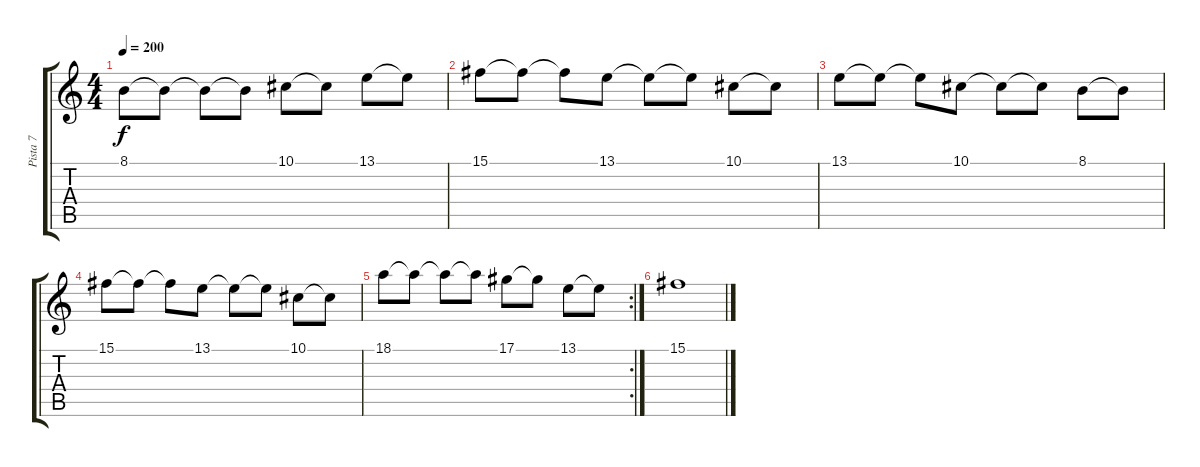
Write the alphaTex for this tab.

\track ("Pista 7" "Pista 7") {instrument lead6voice}
\staff {score tabs}
\tuning (Eb4 Bb3 Gb3 Db3 Ab2 Eb2) {hide}
\ts (4 4)
\tempo 200
\clef g2
\ks c
8.1.8{dy f} 8.1{t}.8 8.1{t}.8 8.1{t}.8 10.1.8 10.1{t}.8 13.1.8 13.1{t}.8 |
15.1.8 15.1{t}.8 15.1{t}.8 13.1.8 13.1{t}.8 13.1{t}.8 10.1.8 10.1{t}.8 |
13.1.8 13.1{t}.8 13.1{t}.8 10.1.8 10.1{t}.8 10.1{t}.8 8.1.8 8.1{t}.8 |
15.1.8 15.1{t}.8 15.1{t}.8 13.1.8 13.1{t}.8 13.1{t}.8 10.1.8 10.1{t}.8 |
\rc 2
18.1.8 18.1{t}.8 18.1{t}.8 18.1{t}.8 17.1.8 17.1{t}.8 13.1.8 13.1{t}.8 |
15.1.1
